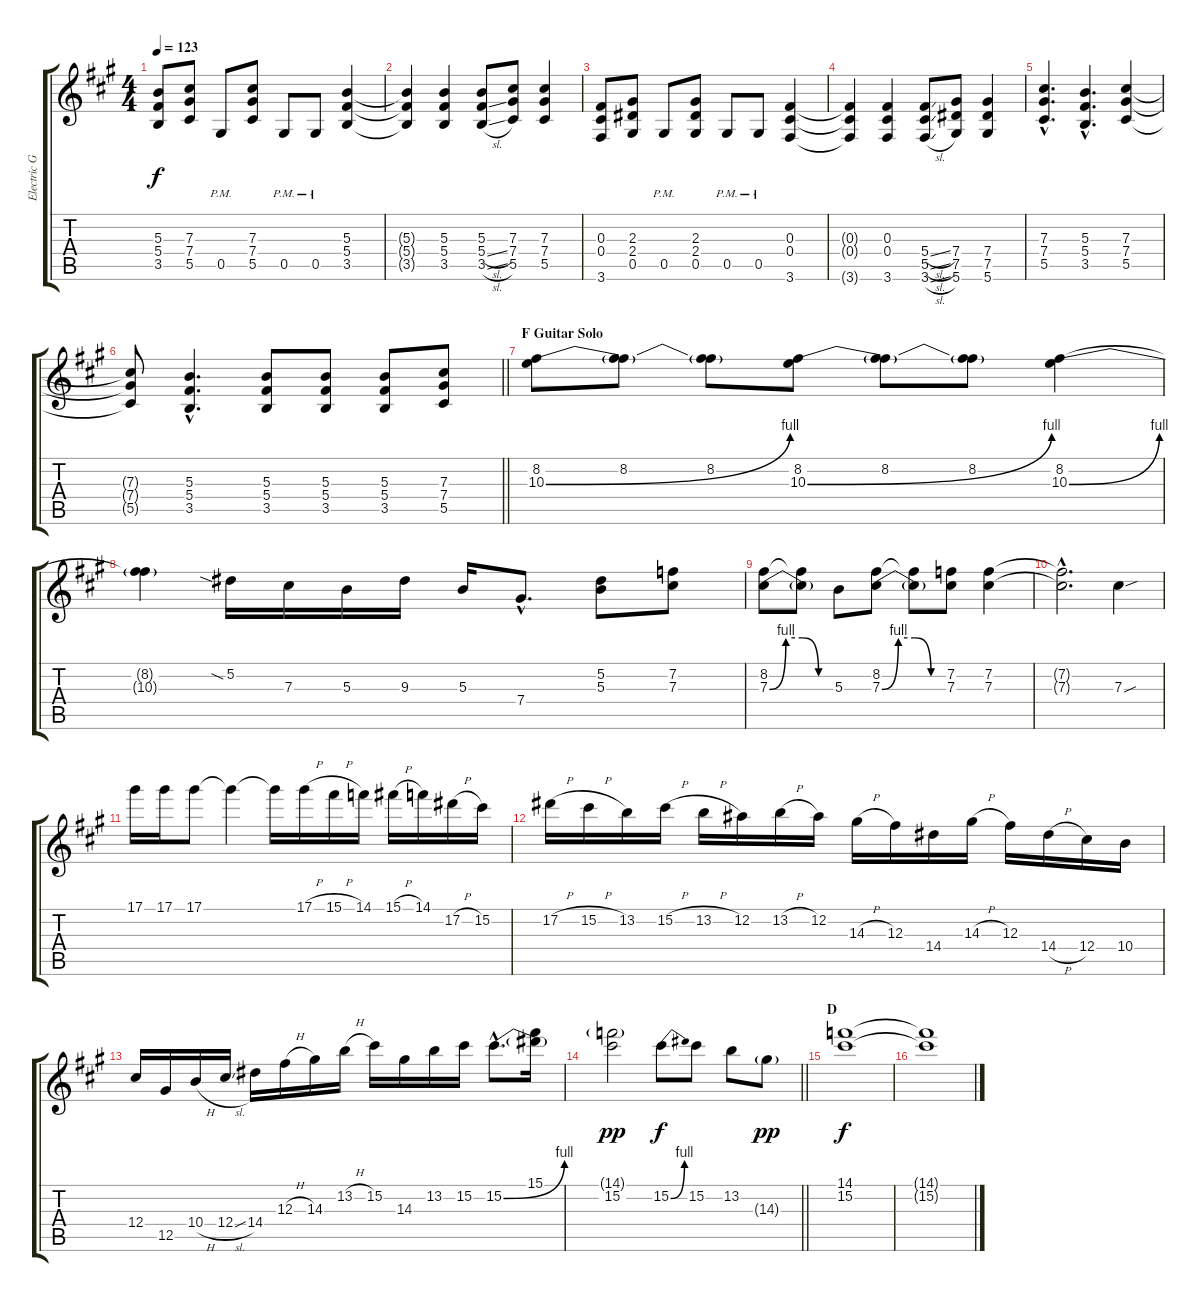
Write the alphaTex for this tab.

\track ("Electric Guitar 1" "Electric G") {instrument overdrivenguitar}
\staff {score tabs}
\tuning (Eb4 Bb3 Gb3 Db3 Ab2 Eb2) {hide}
\ts (4 4)
\tempo 123
\clef g2
\ks a
(5.3 5.4 3.5).8{dy f volume 11} (7.3 7.4 5.5).8 0.5{pm}.8 (7.3 7.4 5.5).8 0.5{pm}.8 0.5{pm}.8 (5.3 5.4 3.5).4 |
(5.3{t} 5.4{t} 3.5{t}).4 (5.3 5.4 3.5).4 (5.3 5.4{sl} 3.5{sl}).8 (7.3 7.4 5.5).8 (7.3 7.4 5.5).4 |
(0.3 0.4 3.6).8 (2.3 2.4 0.5).8 0.5{pm}.8 (2.3 2.4 0.5).8 0.5{pm}.8 0.5{pm}.8 (0.3 0.4 3.6).4 |
(0.3{t} 0.4{t} 3.6{t}).4 (0.3 0.4 3.6).4 (5.4{sl} 5.5{sl} 3.6{sl}).8 (7.4 7.5 5.6).8 (7.4 7.5 5.6).4 |
(7.3{hac} 7.4{hac} 5.5{hac}).4{d} (5.3{hac} 5.4{hac} 3.5{hac}).4{d} (7.3 7.4 5.5).4 |
\barLineRight lightlight
(7.3{t} 7.4{t} 5.5{t}).8 (5.3{hac} 5.4{hac} 3.5{hac}).4{d} (5.3 5.4 3.5).8 (5.3 5.4 3.5).8 (5.3 5.4 3.5).8 (7.3 7.4 5.5).8 |
\section ("" "F Guitar Solo")
(8.2 10.3{be (bend 0 0 60 4)}).8{volume 16} (8.2 10.3{t}).8 (8.2 10.3{t}).8 (8.2 10.3{be (bend 0 0 60 4)}).8 (8.2 10.3{t}).8 (8.2 10.3{t}).8 (8.2 10.3{be (bend 0 0 60 4)}).4 |
(8.2{t} 10.3{t}).4 5.2{sia}.16 7.3.16 5.3.16 9.3.16 5.3.16 7.4{hac}.8{d} (5.2 5.3).8 (7.2 7.3).8 |
(8.2 7.3{be (custom 0 0 15 4 30 4 45 0 60 0)}).8 (8.2{t} 7.3{t}).8 5.3.8 (8.2 7.3{be (custom 0 0 15 4 30 4 45 0 60 0)}).8 (8.2{t} 7.3{t}).8 (7.2 7.3).8 (7.2 7.3).4 |
(7.2{hac t} 7.3{hac t}).2{d} 7.3{sou}.4 |
17.1.16 17.1.16 17.1.8 17.1{t}.4 17.1{t}.16 17.1{h}.16 15.1{h}.16 14.1.16 15.1{h}.16 14.1.16 17.2{h}.16 15.2.16 |
17.2{h}.16 15.2{h}.16 13.2.16 15.2{h}.16 13.2{h}.16 12.2.16 13.2{h}.16 12.2.16 14.3{h}.16 12.3.16 14.4.16 14.3{h}.16 12.3.16 14.4{h}.16 12.4.16 10.4.16 |
12.4.16 12.5.16 10.4{h}.16 12.4{sl}.16 14.4.16 12.3{h}.16 14.3.16 13.2{h}.16 15.2.16 14.3.16 13.2.16 15.2.16 15.2{be (bend 0 0 60 4) hac}.8{d} (15.1 15.2{t}).16 |
\barLineRight lightlight
(14.1{g} 15.2).2{dy pp} 15.2{be (bend 0 0 60 4)}.8{dy f} 15.2.8 13.2.8 14.3{g}.8{dy pp} |
\section ("" "D")
(14.1 15.2).1{dy f volume 0} |
(14.1{t} 15.2{t}).1
